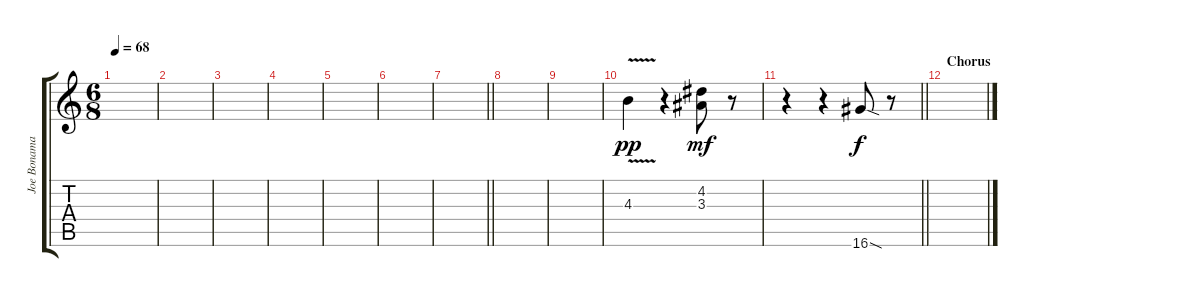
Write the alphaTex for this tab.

\track ("Joe Bonamassa Guitar" "Joe Bonama") {instrument electricguitarjazz}
\staff {score tabs}
\tuning (E4 B3 G3 D3 A2 E2) {hide}
\ts (6 8)
\tempo 68
\clef g2
\ks c
|
|
|
|
|
|
\barLineRight lightlight
|
|
|
4.3{v}.4{dy pp} r.4 (4.2 3.3).8{dy mf} r.8 |
\barLineRight lightlight
r.4 r.4 16.6{sod}.8{dy f} r.8 |
\section ("" "Chorus")
